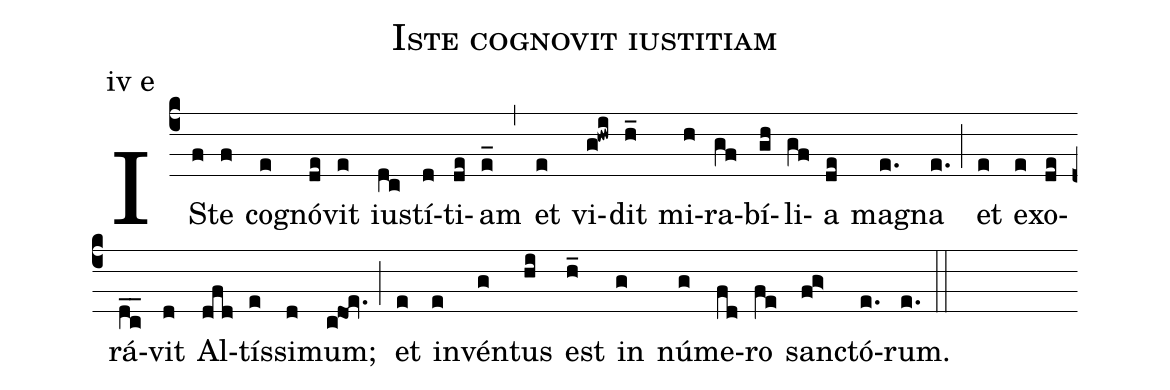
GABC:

name: Iste cognovit iustitiam;
annotation: iv e;
mode: 4;
%%
(c4)
IS(f)te(f) co(e)gnó(de)vit(e) ius(dc)tí(d)ti(de)am(e_) (,)
et(e) vi(g!hwi)dit(h_) mi(h)ra(gf)bí(gh)li(gf)a(de) ma(e.)gna(e.) (;)
et(e) e(e)xo(de)rá(dc__)vit(d) Al(dfd)tís(e)si(d)mum;(c!dOe.) (;)
et(e) in(e)vén(g)tus(hi) est(h_) in(g) nú(g)me(fd)ro(fe) san(fg>)ctó(e.)rum.(e.) (::)
